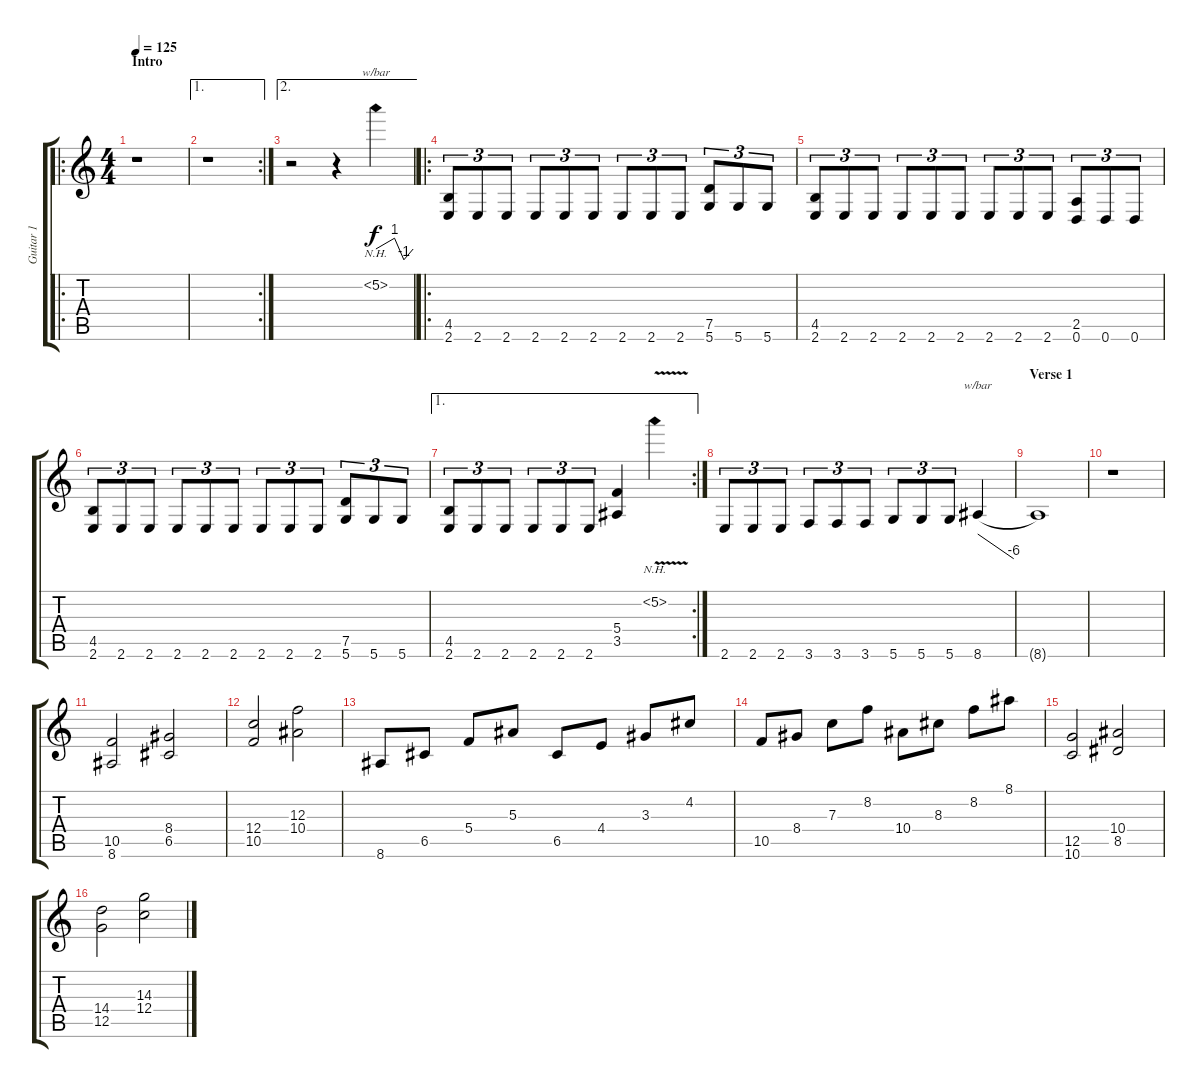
\track ("Guitar 1" "Guitar 1") {instrument distortionguitar}
\staff {score tabs}
\tuning (D4 A3 F3 C3 G2 D2) {hide}
\ro
\ts (4 4)
\section ("" "Intro")
\tempo 125
\clef g2
\ks c
r.1{dy f instrument distortionguitar} |
\ae 1
\rc 2
r.1 |
\ae 2
r.2 r.4 5.2{nh}.4{tbe (custom default 0 0 30 4 45 -4 60 0)} |
\ro
(4.5 2.6).8{tu (3 2) volume 13 balance 16} 2.6.8{tu (3 2)} 2.6.8{tu (3 2)} 2.6.8{tu (3 2)} 2.6.8{tu (3 2)} 2.6.8{tu (3 2)} 2.6.8{tu (3 2)} 2.6.8{tu (3 2)} 2.6.8{tu (3 2)} (7.5 5.6).8{tu (3 2)} 5.6.8{tu (3 2)} 5.6.8{tu (3 2)} |
(4.5 2.6).8{tu (3 2)} 2.6.8{tu (3 2)} 2.6.8{tu (3 2)} 2.6.8{tu (3 2)} 2.6.8{tu (3 2)} 2.6.8{tu (3 2)} 2.6.8{tu (3 2)} 2.6.8{tu (3 2)} 2.6.8{tu (3 2)} (2.5 0.6).8{tu (3 2)} 0.6.8{tu (3 2)} 0.6.8{tu (3 2)} |
(4.5 2.6).8{tu (3 2)} 2.6.8{tu (3 2)} 2.6.8{tu (3 2)} 2.6.8{tu (3 2)} 2.6.8{tu (3 2)} 2.6.8{tu (3 2)} 2.6.8{tu (3 2)} 2.6.8{tu (3 2)} 2.6.8{tu (3 2)} (7.5 5.6).8{tu (3 2)} 5.6.8{tu (3 2)} 5.6.8{tu (3 2)} |
\ae 1
\rc 2
(4.5 2.6).8{tu (3 2)} 2.6.8{tu (3 2)} 2.6.8{tu (3 2)} 2.6.8{tu (3 2)} 2.6.8{tu (3 2)} 2.6.8{tu (3 2)} (5.4 3.5).4 5.2{nh v}.4 |
2.6.8{tu (3 2)} 2.6.8{tu (3 2)} 2.6.8{tu (3 2)} 3.6.8{tu (3 2)} 3.6.8{tu (3 2)} 3.6.8{tu (3 2)} 5.6.8{tu (3 2)} 5.6.8{tu (3 2)} 5.6.8{tu (3 2)} 8.6.4{tbe (dive default 0 0 60 -24)} |
\section ("" "Verse 1")
8.6{t}.1 |
r.1 |
(10.5 8.6).2 (8.4 6.5).2 |
(12.4 10.5).2 (12.3 10.4).2 |
8.6.8 6.5.8 5.4.8 5.3.8 6.5.8 4.4.8 3.3.8 4.2.8 |
10.5.8 8.4.8 7.3.8 8.2.8 10.4.8 8.3.8 8.2.8 8.1.8 |
(12.5 10.6).2 (10.4 8.5).2 |
(14.4 12.5).2 (14.3 12.4).2
